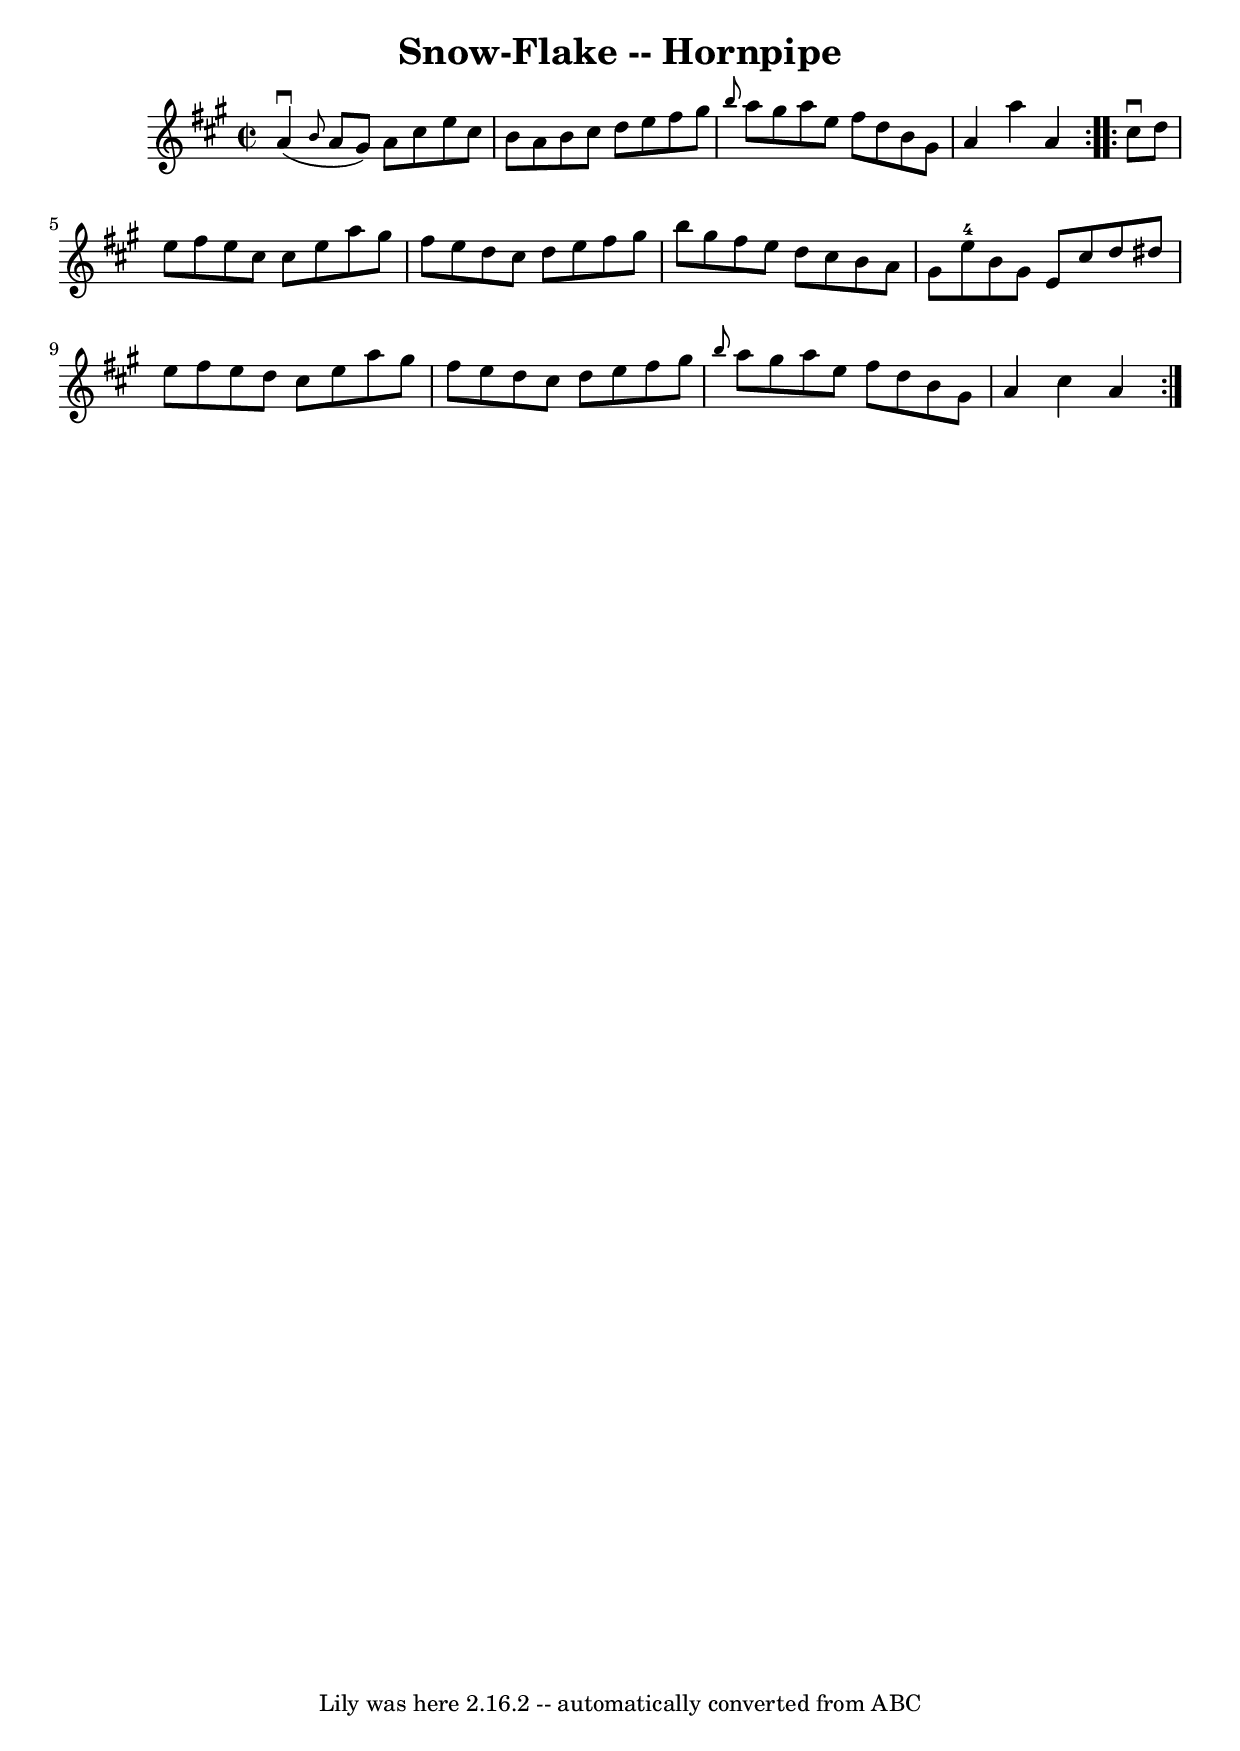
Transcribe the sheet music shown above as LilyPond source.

\version "2.7.40"
\include "Mammoth.ily"
\header {
	%% book = "Cole's 1000 Fiddle Tunes"
	crossRefNumber = "1"
	footnotes = ""
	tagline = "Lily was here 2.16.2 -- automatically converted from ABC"
	title = "Snow-Flake -- Hornpipe"
}
voicedefault =  {
\set Score.defaultBarType = "empty"

\repeat volta 2 {
\override Staff.TimeSignature #'style = #'C
 \time 2/2 \key a \major a'4 (^\downbow \grace { b'8  } a'8 gis'8 
) a'8 cis''8 e''8 cis''8  |
 b'8 a'8 b'8 cis''8   
 d''8 e''8 fis''8 gis''8  |
 \grace { b''8  } a''8    
gis''8 a''8 e''8 fis''8 d''8 b'8 gis'8  |
 a'4    
a''4 a'4  }     \repeat volta 2 { cis''8^\downbow d''8  |
 e''8 
 fis''8 e''8 cis''8 cis''8 e''8 a''8 gis''8  |
   
fis''8 e''8 d''8 cis''8 d''8 e''8 fis''8 gis''8  |
  
 b''8 gis''8 fis''8 e''8 d''8 cis''8 b'8 a'8  |
   
gis'8 e''8-4 b'8 gis'8 e'8 cis''8 d''8 dis''8  |
  
 e''8 fis''8 e''8 d''8 cis''8 e''8 a''8 gis''8  |
 
 fis''8 e''8 d''8 cis''8 d''8 e''8 fis''8 gis''8  
|
 \grace { b''8  } a''8 gis''8 a''8 e''8 fis''8 d''8 
 b'8 gis'8  |
 a'4 cis''4 a'4  }   
}

\score{
    <<

	\context Staff="default"
	{
	    \voicedefault 
	}

    >>
	\layout {
	}
	\midi {}
}
